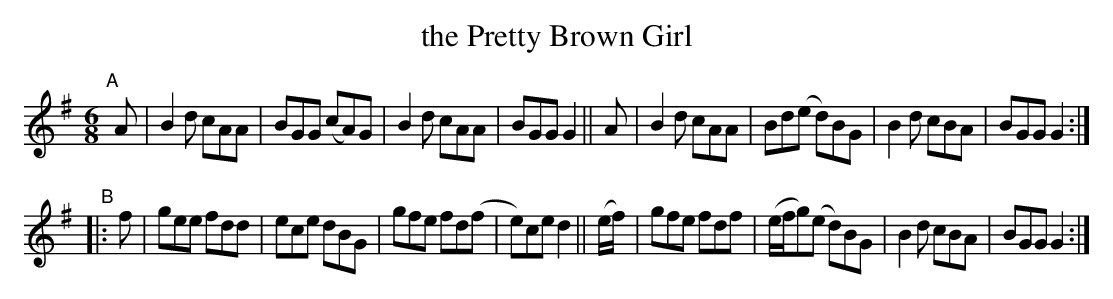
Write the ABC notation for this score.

X:1
T: the Pretty Brown Girl
M: 6/8
L: 1/8
K: G
"^A"\
[|]A | B2d cAA | BGG (cA)G | B2d cAA | BGG G2 \
|| A | B2d cAA | Bd(e d)BG | B2d cBA | BGG G2 :|
"^B"\
|:    f   | gee fdd | ece dBG | gfe fd(f | e)ce d2  \
|| (e/f/) | gfe fdf | (e/f/g)(e d)BG | B2d cBA | BGG G2 :|
